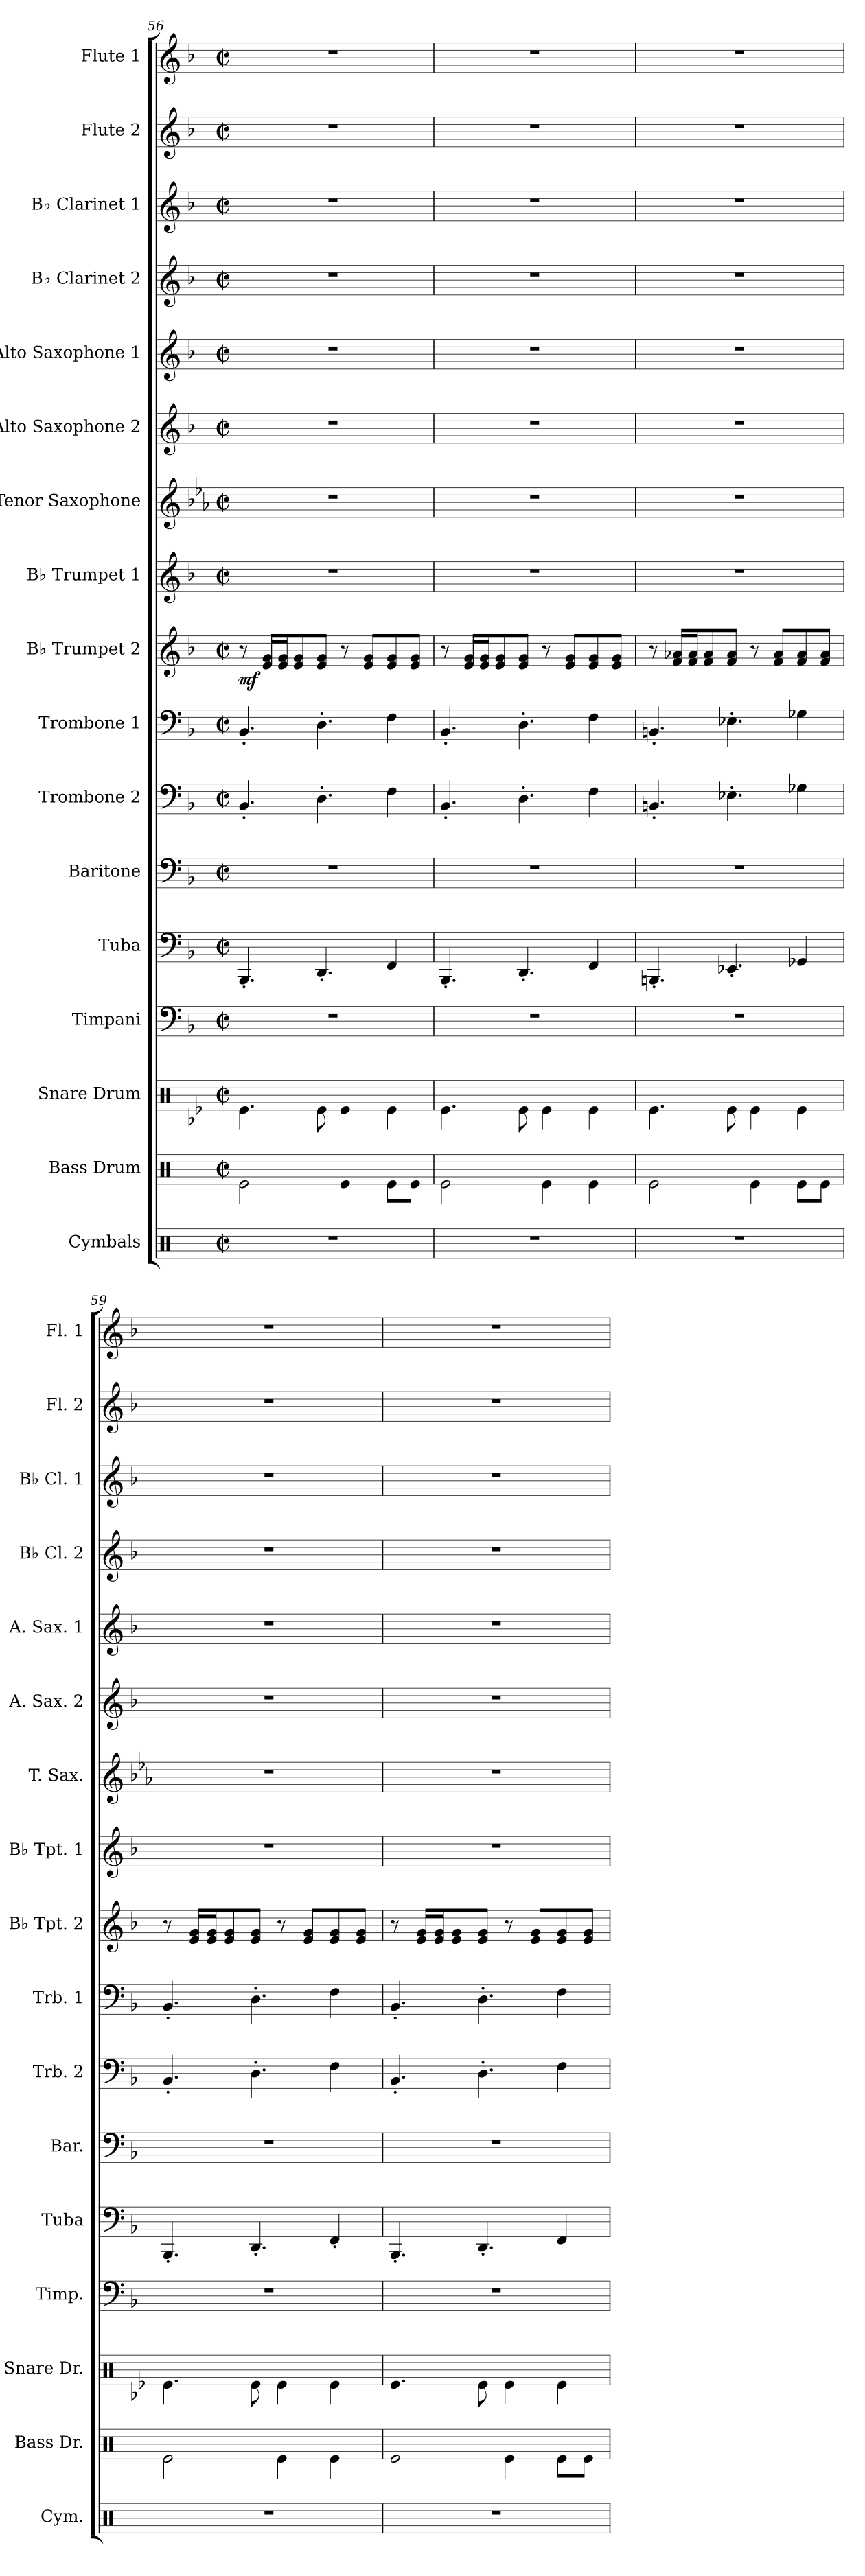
**kern	**kern	**kern	**kern	**kern	**kern	**kern	**kern	**kern	**dynam	**kern	**kern	**kern	**kern	**kern	**kern	**kern	**kern
*part17	*part16	*part15	*part14	*part13	*part12	*part11	*part10	*part9	*part9	*part8	*part7	*part6	*part5	*part4	*part3	*part2	*part1
*staff17	*staff16	*staff15	*staff14	*staff13	*staff12	*staff11	*staff10	*staff9	*staff9	*staff8	*staff7	*staff6	*staff5	*staff4	*staff3	*staff2	*staff1
*I"Cymbals	*I"Bass Drum	*I"Snare Drum	*I"Timpani	*I"Tuba	*I"Baritone	*I"Trombone 2	*I"Trombone 1	*I"B♭ Trumpet 2	*	*I"B♭ Trumpet 1	*I"Tenor Saxophone	*I"Alto Saxophone 2	*I"Alto Saxophone 1	*I"B♭ Clarinet 2	*I"B♭ Clarinet 1	*I"Flute 2	*I"Flute 1
*I'Cym.	*I'Bass Dr.	*I'Snare Dr.	*I'Timp.	*I'Tuba	*I'Bar.	*I'Trb. 2	*I'Trb. 1	*I'B♭ Tpt. 2	*	*I'B♭ Tpt. 1	*I'T. Sax.	*I'A. Sax. 2	*I'A. Sax. 1	*I'B♭ Cl. 2	*I'B♭ Cl. 1	*I'Fl. 2	*I'Fl. 1
*clefX	*clefX	*clefX	*clefF4	*clefF4	*clefF4	*clefF4	*clefF4	*clefG2	*	*clefG2	*clefG2	*clefG2	*clefG2	*clefG2	*clefG2	*clefG2	*clefG2
*	*	*	*	*	*	*	*	*ITrd1c2	*	*ITrd1c2	*ITrd8c14	*ITrd5c9	*ITrd5c9	*ITrd1c2	*ITrd1c2	*	*
*k[]	*k[]	*k[b-e-]	*k[b-]	*k[b-]	*k[b-]	*k[b-]	*k[b-]	*k[b-e-a-]	*	*k[b-e-a-]	*k[b-e-a-]	*k[b-e-a-d-]	*k[b-e-a-d-]	*k[b-e-a-]	*k[b-e-a-]	*k[b-]	*k[b-]
*M2/2	*M2/2	*M2/2	*M2/2	*M2/2	*M2/2	*M2/2	*M2/2	*M2/2	*	*M2/2	*M2/2	*M2/2	*M2/2	*M2/2	*M2/2	*M2/2	*M2/2
*met(c|)	*met(c|)	*met(c|)	*met(c|)	*met(c|)	*met(c|)	*met(c|)	*met(c|)	*met(c|)	*	*met(c|)	*met(c|)	*met(c|)	*met(c|)	*met(c|)	*met(c|)	*met(c|)	*met(c|)
=56	=56	=56	=56	=56	=56	=56	=56	=56	=56	=56	=56	=56	=56	=56	=56	=56	=56
!	!	!	!	!	!	!	!	!	!LO:DY:b	!	!	!	!	!	!	!	!
1r	2Re\	4.Re\	1r	4.BBB-'/	1r	4.BB-'/	4.BB-'/	8r	mf	1r	1r	1r	1r	1r	1r	1r	1r
.	.	.	.	.	.	.	.	16d/ 16f/LL	.	.	.	.	.	.	.	.	.
.	.	.	.	.	.	.	.	16d/ 16f/J	.	.	.	.	.	.	.	.	.
.	.	.	.	.	.	.	.	8d/ 8f/	.	.	.	.	.	.	.	.	.
.	.	8Re\	.	4.DD'/	.	4.D'\	4.D'\	8d/ 8f/J	.	.	.	.	.	.	.	.	.
.	4Re\	4Re\	.	.	.	.	.	8r	.	.	.	.	.	.	.	.	.
.	.	.	.	.	.	.	.	8d/ 8f/L	.	.	.	.	.	.	.	.	.
.	8Re\L	4Re\	.	4FF/	.	4F\	4F\	8d/ 8f/	.	.	.	.	.	.	.	.	.
.	8Re\J	.	.	.	.	.	.	8d/ 8f/J	.	.	.	.	.	.	.	.	.
=57	=57	=57	=57	=57	=57	=57	=57	=57	=57	=57	=57	=57	=57	=57	=57	=57	=57
1r	2Re\	4.Re\	1r	4.BBB-'/	1r	4.BB-'/	4.BB-'/	8r	.	1r	1r	1r	1r	1r	1r	1r	1r
.	.	.	.	.	.	.	.	16d/ 16f/LL	.	.	.	.	.	.	.	.	.
.	.	.	.	.	.	.	.	16d/ 16f/J	.	.	.	.	.	.	.	.	.
.	.	.	.	.	.	.	.	8d/ 8f/	.	.	.	.	.	.	.	.	.
.	.	8Re\	.	4.DD'/	.	4.D'\	4.D'\	8d/ 8f/J	.	.	.	.	.	.	.	.	.
.	4Re\	4Re\	.	.	.	.	.	8r	.	.	.	.	.	.	.	.	.
.	.	.	.	.	.	.	.	8d/ 8f/L	.	.	.	.	.	.	.	.	.
.	4Re\	4Re\	.	4FF/	.	4F\	4F\	8d/ 8f/	.	.	.	.	.	.	.	.	.
.	.	.	.	.	.	.	.	8d/ 8f/J	.	.	.	.	.	.	.	.	.
=58	=58	=58	=58	=58	=58	=58	=58	=58	=58	=58	=58	=58	=58	=58	=58	=58	=58
1r	2Re\	4.Re\	1r	4.BBBn'/	1r	4.BBn'/	4.BBn'/	8r	.	1r	1r	1r	1r	1r	1r	1r	1r
.	.	.	.	.	.	.	.	16e-/ 16g-X/LL	.	.	.	.	.	.	.	.	.
.	.	.	.	.	.	.	.	16e-/ 16g-/J	.	.	.	.	.	.	.	.	.
.	.	.	.	.	.	.	.	8e-/ 8g-/	.	.	.	.	.	.	.	.	.
.	.	8Re\	.	4.EE-X'/	.	4.E-X'\	4.E-X'\	8e-/ 8g-/J	.	.	.	.	.	.	.	.	.
.	4Re\	4Re\	.	.	.	.	.	8r	.	.	.	.	.	.	.	.	.
.	.	.	.	.	.	.	.	8e-/ 8g-/L	.	.	.	.	.	.	.	.	.
.	8Re\L	4Re\	.	4GG-X/	.	4G-X\	4G-X\	8e-/ 8g-/	.	.	.	.	.	.	.	.	.
.	8Re\J	.	.	.	.	.	.	8e-/ 8g-/J	.	.	.	.	.	.	.	.	.
=59	=59	=59	=59	=59	=59	=59	=59	=59	=59	=59	=59	=59	=59	=59	=59	=59	=59
1r	2Re\	4.Re\	1r	4.BBB-'/	1r	4.BB-'/	4.BB-'/	8r	.	1r	1r	1r	1r	1r	1r	1r	1r
.	.	.	.	.	.	.	.	16d/ 16f/LL	.	.	.	.	.	.	.	.	.
.	.	.	.	.	.	.	.	16d/ 16f/J	.	.	.	.	.	.	.	.	.
.	.	.	.	.	.	.	.	8d/ 8f/	.	.	.	.	.	.	.	.	.
.	.	8Re\	.	4.DD'/	.	4.D'\	4.D'\	8d/ 8f/J	.	.	.	.	.	.	.	.	.
.	4Re\	4Re\	.	.	.	.	.	8r	.	.	.	.	.	.	.	.	.
.	.	.	.	.	.	.	.	8d/ 8f/L	.	.	.	.	.	.	.	.	.
.	4Re\	4Re\	.	4FF'/	.	4F\	4F\	8d/ 8f/	.	.	.	.	.	.	.	.	.
.	.	.	.	.	.	.	.	8d/ 8f/J	.	.	.	.	.	.	.	.	.
=60	=60	=60	=60	=60	=60	=60	=60	=60	=60	=60	=60	=60	=60	=60	=60	=60	=60
1r	2Re\	4.Re\	1r	4.BBB-'/	1r	4.BB-'/	4.BB-'/	8r	.	1r	1r	1r	1r	1r	1r	1r	1r
.	.	.	.	.	.	.	.	16d/ 16f/LL	.	.	.	.	.	.	.	.	.
.	.	.	.	.	.	.	.	16d/ 16f/J	.	.	.	.	.	.	.	.	.
.	.	.	.	.	.	.	.	8d/ 8f/	.	.	.	.	.	.	.	.	.
.	.	8Re\	.	4.DD'/	.	4.D'\	4.D'\	8d/ 8f/J	.	.	.	.	.	.	.	.	.
.	4Re\	4Re\	.	.	.	.	.	8r	.	.	.	.	.	.	.	.	.
.	.	.	.	.	.	.	.	8d/ 8f/L	.	.	.	.	.	.	.	.	.
.	8Re\L	4Re\	.	4FF/	.	4F\	4F\	8d/ 8f/	.	.	.	.	.	.	.	.	.
.	8Re\J	.	.	.	.	.	.	8d/ 8f/J	.	.	.	.	.	.	.	.	.
=	=	=	=	=	=	=	=	=	=	=	=	=	=	=	=	=	=
*-	*-	*-	*-	*-	*-	*-	*-	*-	*-	*-	*-	*-	*-	*-	*-	*-	*-
